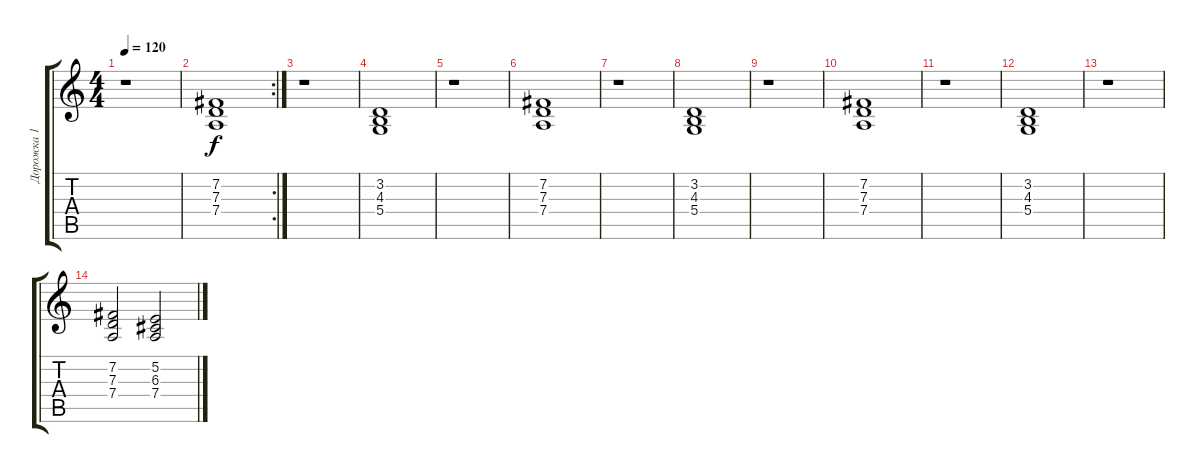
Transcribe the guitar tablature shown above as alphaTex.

\track ("Дорожка 1" "Дорожка 1") {instrument stringensemble2}
\staff {score tabs}
\tuning (E4 B3 G3 D3 A2 E2) {hide}
\ts (4 4)
\tempo 120
\clef g2
\ks c
r.1{dy f} |
\rc 2
(7.2 7.3 7.4).1 |
r.1 |
(3.2 4.3 5.4).1 |
r.1 |
(7.2 7.3 7.4).1 |
r.1 |
(3.2 4.3 5.4).1 |
r.1 |
(7.2 7.3 7.4).1 |
r.1 |
(3.2 4.3 5.4).1 |
r.1 |
(7.2 7.3 7.4).2 (5.2 6.3 7.4).2
